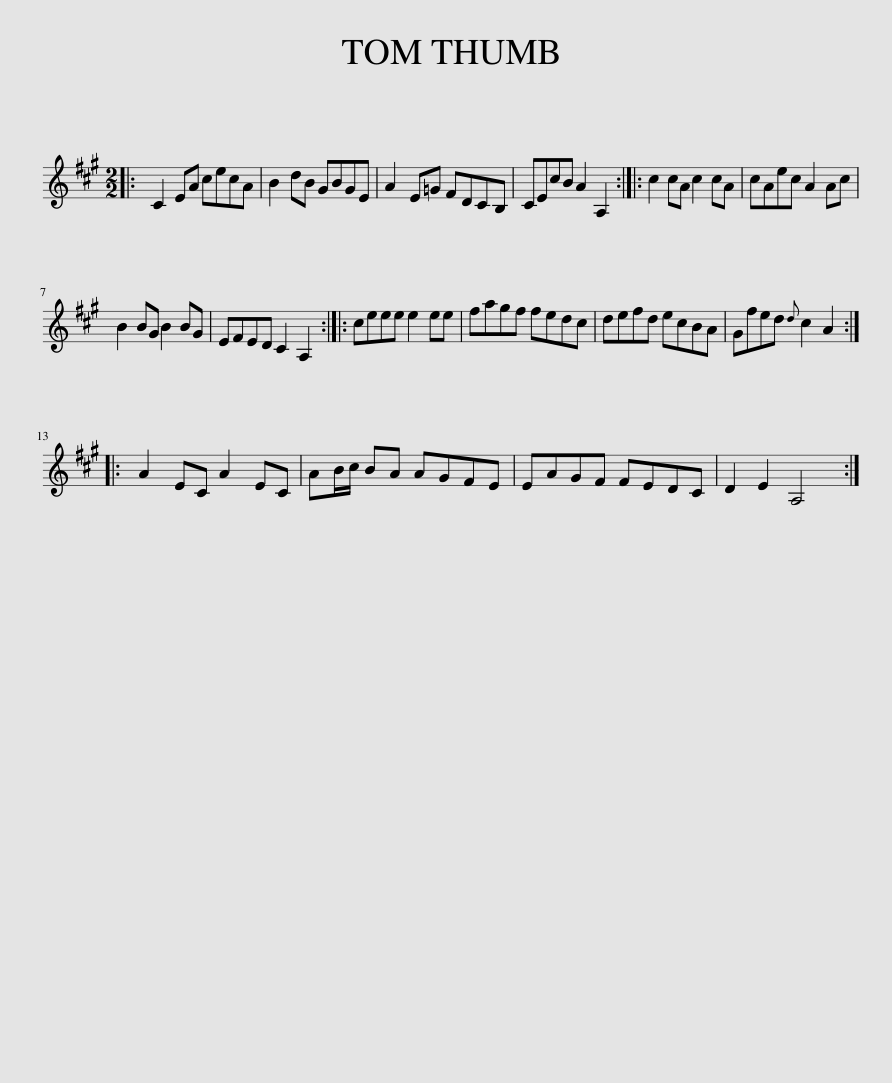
X:1
L:1/8
M:2/2
I:linebreak $
K:A
V:1 treble
V:1
|: C2 EA cecA | B2 dB GBGE | A2 E=G FDCB, | CEcB A2 A,2 :: c2 cA c2 cA | %5
 cAec A2 Ac |$ B2 BG B2 BG | EFED C2 A,2 :: ceee e2 ee | fagf fedc | %10
 defd ecBA | Gfed{d} c2 A2 ::$ A2 EC A2 EC | AB/c/ BA AGFE | EAGF FEDC | %15
 D2 E2 A,4 :| %16
